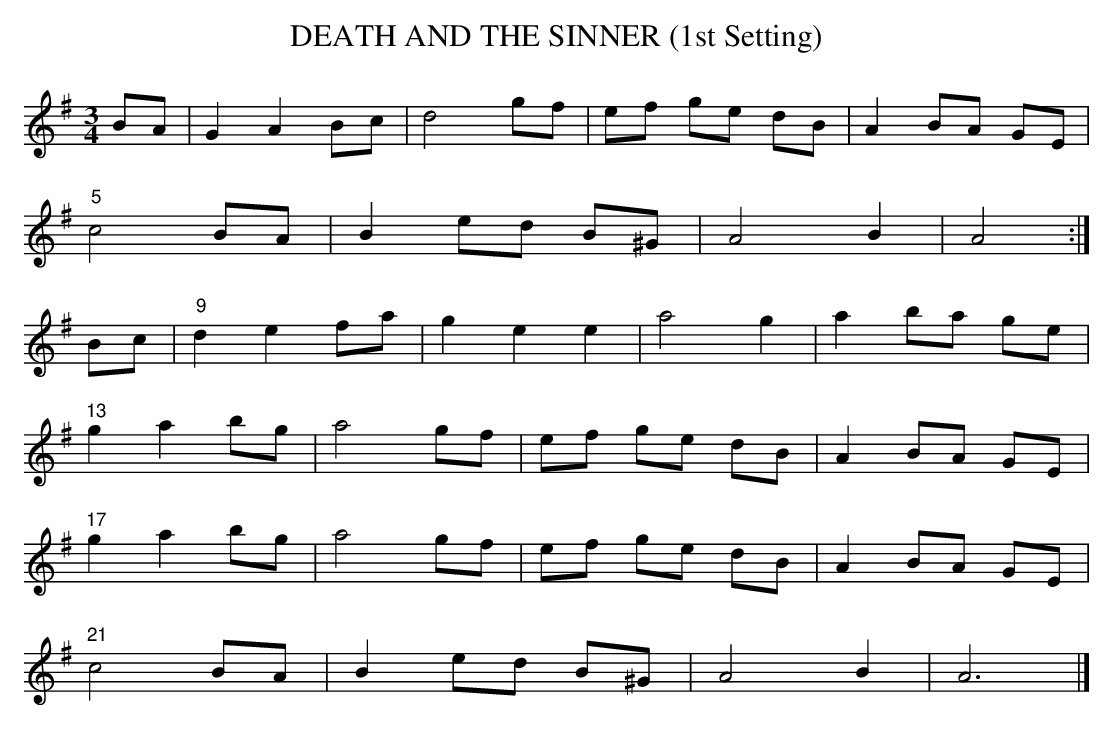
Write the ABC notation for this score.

X:1
T:DEATH AND THE SINNER (1st Setting)
Y:"moderate"
M:3/4
L:1/8
K:Ador % source key F [G dorian]
BA|G2 A2 Bc|d4 gf|ef ge dB|A2 BA GE|
"5"c4 BA|B2 ed B^G|A4 B2|A4:|
Bc|"9"d2 e2 fa|g2 e2 e2|a4 g2|a2 ba ge|
"13"g2 a2 bg|a4 gf|ef ge dB|A2 BA GE|
"17"g2 a2 bg|a4 gf|ef ge dB|A2 BA GE|
"21"c4 BA|B2 ed B^G|A4 B2|A6|]
